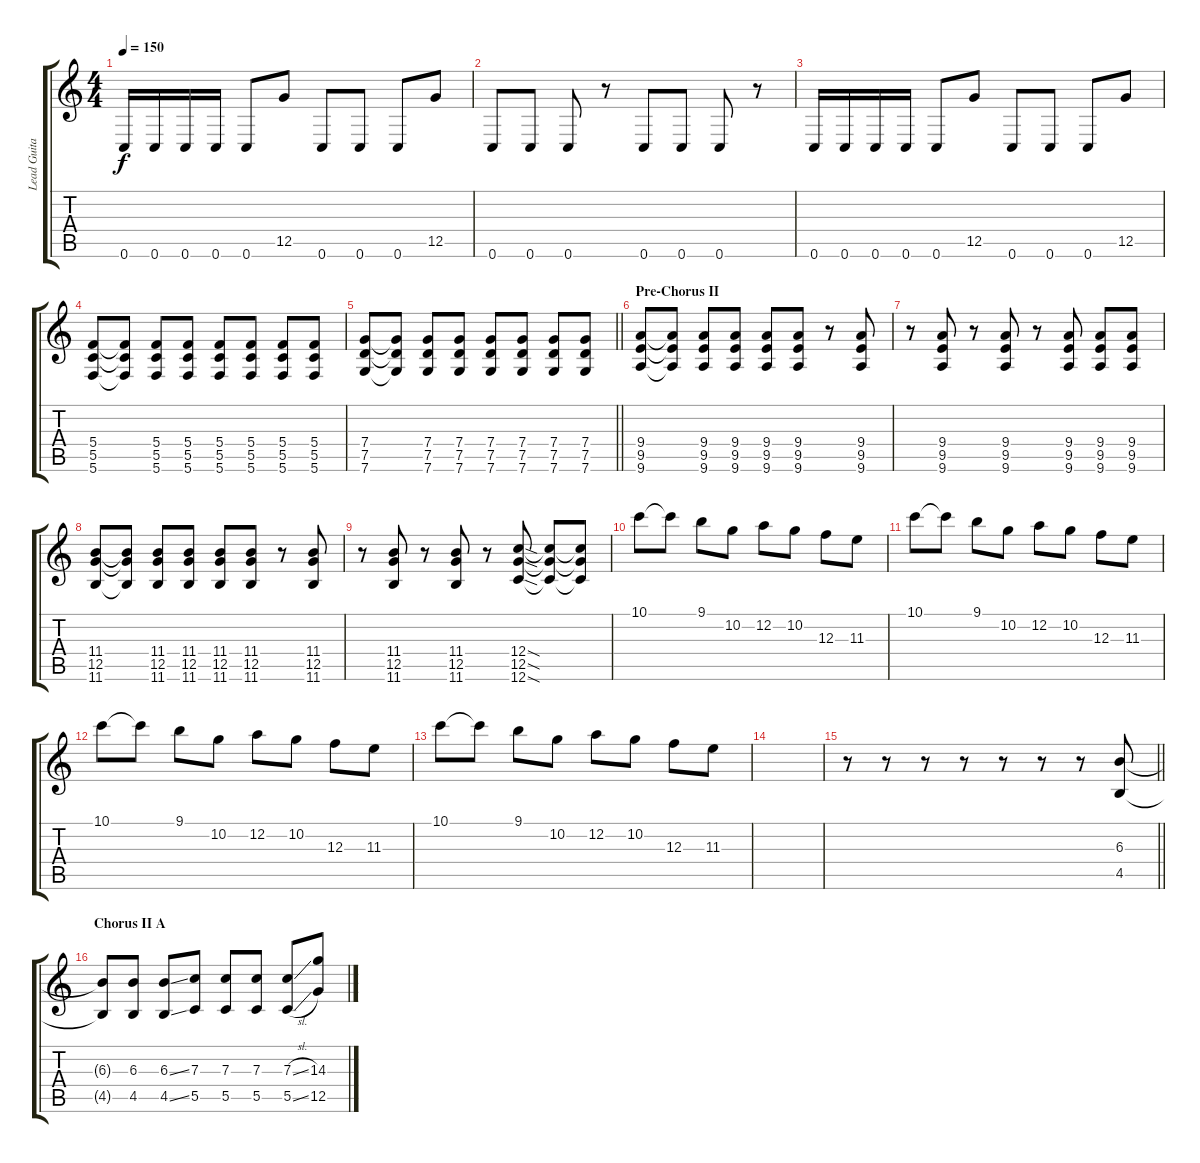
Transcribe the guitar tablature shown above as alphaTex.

\track ("Lead Guitar" "Lead Guita") {instrument distortionguitar}
\staff {score tabs}
\tuning (D4 A3 F3 C3 G2 C2) {hide}
\ts (4 4)
\tempo 150
\clef g2
\ks c
0.6.16{dy f} 0.6.16 0.6.16 0.6.16 0.6.8 12.5.8 0.6.8 0.6.8 0.6.8 12.5.8 |
0.6.8 0.6.8 0.6.8 r.8 0.6.8 0.6.8 0.6.8 r.8 |
0.6.16 0.6.16 0.6.16 0.6.16 0.6.8 12.5.8 0.6.8 0.6.8 0.6.8 12.5.8 |
(5.4 5.5 5.6).8 (5.4{t} 5.5{t} 5.6{t}).8 (5.4 5.5 5.6).8 (5.4 5.5 5.6).8 (5.4 5.5 5.6).8 (5.4 5.5 5.6).8 (5.4 5.5 5.6).8 (5.4 5.5 5.6).8 |
\barLineRight lightlight
(7.4 7.5 7.6).8 (7.4{t} 7.5{t} 7.6{t}).8 (7.4 7.5 7.6).8 (7.4 7.5 7.6).8 (7.4 7.5 7.6).8 (7.4 7.5 7.6).8 (7.4 7.5 7.6).8 (7.4 7.5 7.6).8 |
\section ("" "Pre-Chorus II")
(9.4 9.5 9.6).8 (9.4{t} 9.5{t} 9.6{t}).8 (9.4 9.5 9.6).8 (9.4 9.5 9.6).8 (9.4 9.5 9.6).8 (9.4 9.5 9.6).8 r.8 (9.4 9.5 9.6).8 |
r.8 (9.4 9.5 9.6).8 r.8 (9.4 9.5 9.6).8 r.8 (9.4 9.5 9.6).8 (9.4 9.5 9.6).8 (9.4 9.5 9.6).8 |
(11.4 12.5 11.6).8 (11.4{t} 12.5{t} 11.6{t}).8 (11.4 12.5 11.6).8 (11.4 12.5 11.6).8 (11.4 12.5 11.6).8 (11.4 12.5 11.6).8 r.8 (11.4 12.5 11.6).8 |
r.8 (11.4 12.5 11.6).8 r.8 (11.4 12.5 11.6).8 r.8 (12.4{sod} 12.5{sod} 12.6{sod}).8 (12.4{t} 12.5{t} 12.6{t}).8 (12.4{t} 12.5{t} 12.6{t}).8 |
10.1.8 10.1{t}.8 9.1.8 10.2.8 12.2.8 10.2.8 12.3.8 11.3.8 |
10.1.8 10.1{t}.8 9.1.8 10.2.8 12.2.8 10.2.8 12.3.8 11.3.8 |
10.1.8 10.1{t}.8 9.1.8 10.2.8 12.2.8 10.2.8 12.3.8 11.3.8 |
10.1.8 10.1{t}.8 9.1.8 10.2.8 12.2.8 10.2.8 12.3.8 11.3.8 |
|
\barLineRight lightlight
r.8 r.8 r.8 r.8 r.8 r.8 r.8 (6.3 4.5).8 |
\section ("" "Chorus II A")
(6.3{t} 4.5{t}).8 (6.3 4.5).8 (6.3{ss} 4.5{ss}).8 (7.3 5.5).8 (7.3 5.5).8 (7.3 5.5).8 (7.3{sl} 5.5{sl}).8 (14.3 12.5).8
